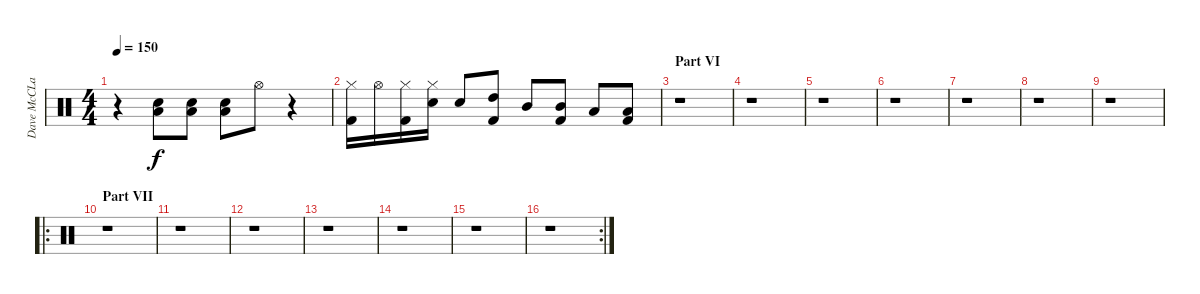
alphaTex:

\track ("Dave McCLain" "Dave McCLa") {instrument percussion}
\staff {score}
\articulation defaults
\ts (4 4)
\tempo 150
\clef neutral
\ks c
r.4{dy f} ("Low Tom (hit)" "Electric Snare (hit)").8 ("Low Tom (hit)" "Electric Snare (hit)").8 ("Low Tom (hit)" "Electric Snare (hit)").8 "Hi-Hat (open)".8 r.4 |
("Hi-Hat (closed)" "Kick (hit) 2").16 "Hi-Hat (open)".16 ("Hi-Hat (closed)" "Kick (hit) 2").16 ("Hi-Hat (closed)" "Electric Snare (hit)").16 "Electric Snare (hit)".8 ("High Tom (hit)" "Kick (hit) 2").8 "Mid Tom (hit)".8 ("Mid Tom (hit)" "Kick (hit) 2").8 "Low Tom (hit)".8 ("Low Tom (hit)" "Kick (hit) 2").8 |
\section ("" "Part VI")
r.1 |
r.1 |
r.1 |
r.1 |
r.1 |
r.1 |
r.1 |
\ro
\section ("" "Part VII")
r.1 |
r.1 |
r.1 |
r.1 |
r.1 |
r.1 |
\rc 2
r.1
